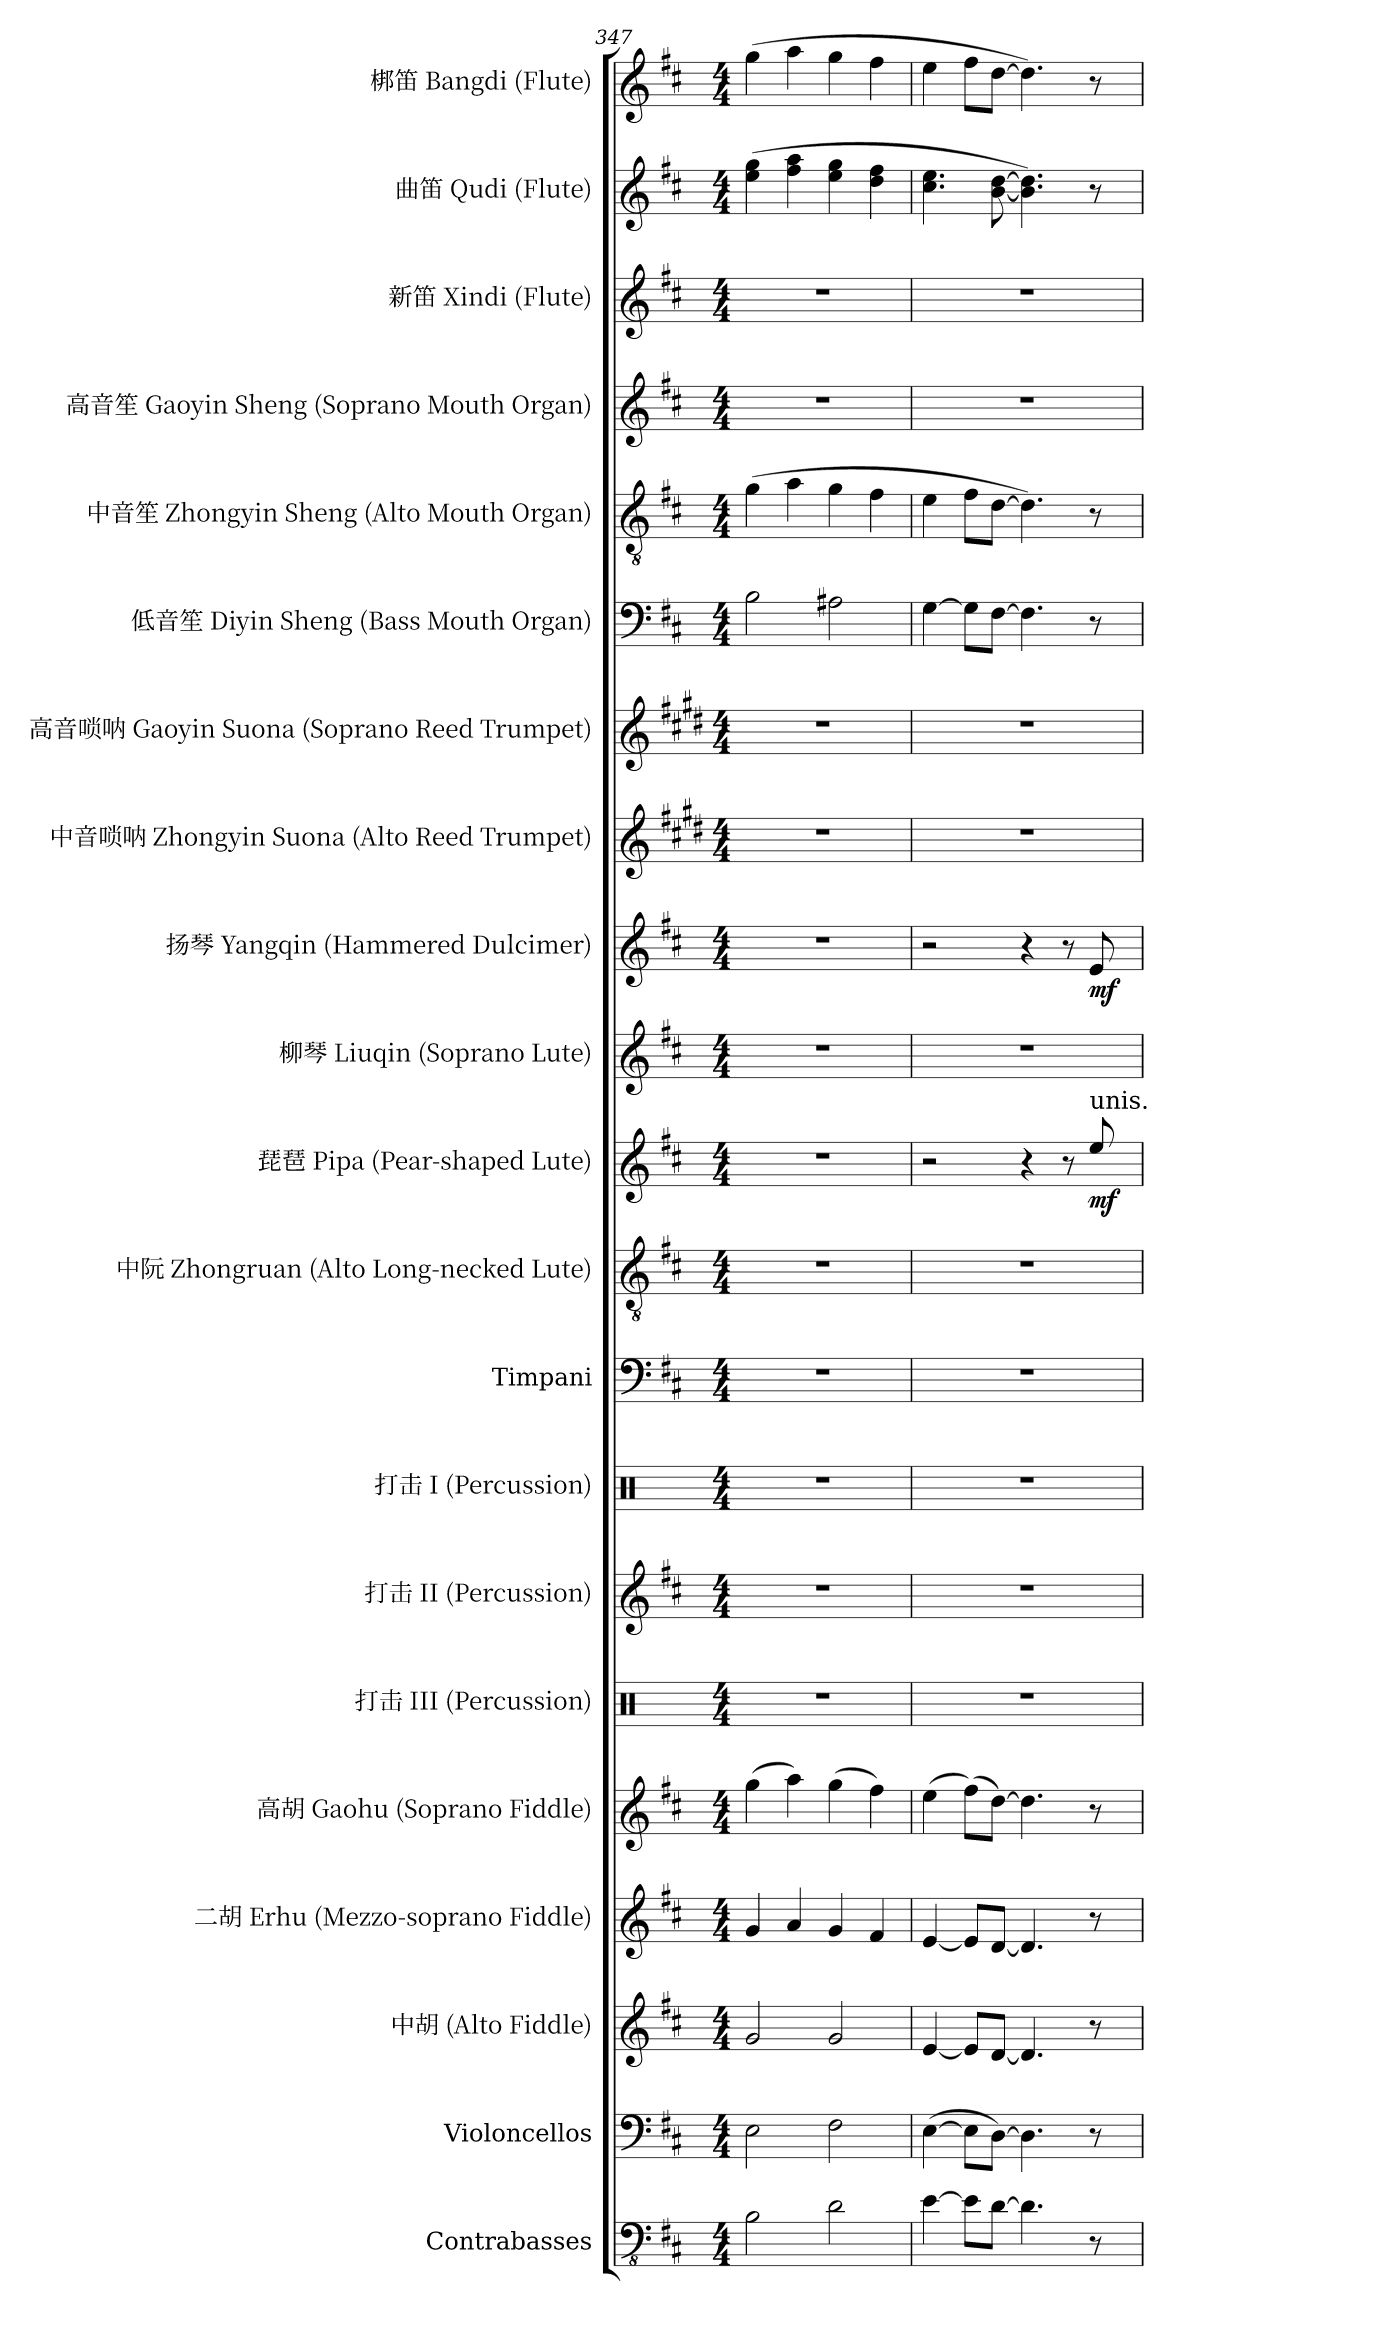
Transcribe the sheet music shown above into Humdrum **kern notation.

**kern	**kern	**kern	**kern	**kern	**kern	**kern	**kern	**kern	**kern	**kern	**dynam	**kern	**kern	**dynam	**kern	**kern	**kern	**kern	**kern	**kern	**kern	**kern
*part21	*part20	*part19	*part18	*part17	*part16	*part15	*part14	*part13	*part12	*part11	*part11	*part10	*part9	*part9	*part8	*part7	*part6	*part5	*part4	*part3	*part2	*part1
*staff21	*staff20	*staff19	*staff18	*staff17	*staff16	*staff15	*staff14	*staff13	*staff12	*staff11	*staff11	*staff10	*staff9	*staff9	*staff8	*staff7	*staff6	*staff5	*staff4	*staff3	*staff2	*staff1
*I"Contrabasses	*I"Violoncellos	*I"中胡 (Alto Fiddle)	*I"二胡 Erhu (Mezzo-soprano Fiddle)	*I"高胡 Gaohu (Soprano Fiddle)	*I"打击 III (Percussion)	*I"打击 II (Percussion)	*I"打击 I (Percussion)	*I"Timpani	*I"中阮 Zhongruan (Alto Long-necked Lute)	*I"琵琶 Pipa (Pear-shaped Lute)	*	*I"柳琴 Liuqin (Soprano Lute)	*I"扬琴 Yangqin  (Hammered Dulcimer)	*	*I"中音唢呐 Zhongyin Suona (Alto Reed Trumpet)	*I"高音唢呐 Gaoyin Suona (Soprano Reed Trumpet)	*I"低音笙 Diyin Sheng (Bass Mouth Organ)	*I"中音笙 Zhongyin Sheng (Alto Mouth Organ)	*I"高音笙 Gaoyin Sheng (Soprano Mouth Organ)	*I"新笛 Xindi (Flute)	*I"曲笛 Qudi (Flute)	*I"梆笛 Bangdi (Flute)
*I'Cbs.	*I'Vcs.	*	*	*	*I'打击 III	*I'打击 II	*I'打击 I	*I'Timp.	*	*	*	*	*	*	*	*	*	*	*	*	*	*
*clefFv4	*clefF4	*clefG2	*clefG2	*clefG2	*clefX	*clefG2	*clefX	*clefF4	*clefGv2	*clefG2	*	*clefG2	*clefG2	*	*clefG2	*clefG2	*clefF4	*clefGv2	*clefG2	*clefG2	*clefG2	*clefG2
*	*	*	*	*	*	*	*	*	*	*ITrd7c12	*	*	*	*	*ITrd1c2	*ITrd1c2	*	*	*	*	*	*
*k[f#c#]	*k[f#c#]	*k[f#c#]	*k[f#c#]	*k[f#c#]	*k[]	*k[f#c#]	*k[]	*k[f#c#]	*k[f#c#]	*k[f#c#]	*	*k[f#c#]	*k[f#c#]	*	*k[f#c#]	*k[f#c#]	*k[f#c#]	*k[f#c#]	*k[f#c#]	*k[f#c#]	*k[f#c#]	*k[f#c#]
*M4/4	*M4/4	*M4/4	*M4/4	*M4/4	*M4/4	*M4/4	*M4/4	*M4/4	*M4/4	*M4/4	*	*M4/4	*M4/4	*	*M4/4	*M4/4	*M4/4	*M4/4	*M4/4	*M4/4	*M4/4	*M4/4
=347	=347	=347	=347	=347	=347	=347	=347	=347	=347	=347	=347	=347	=347	=347	=347	=347	=347	=347	=347	=347	=347	=347
2BB\	2E\	2g/	4g/	(4gg\	1r	1r	1r	1r	1r	1r	.	1r	1r	.	1r	1r	2B\	(4g\	1r	1r	(4ee\ 4gg\	(4gg\
.	.	.	4a/	4aa\)	.	.	.	.	.	.	.	.	.	.	.	.	.	4a\	.	.	4ff#\ 4aa\	4aa\
2D\	2F#\	2g/	4g/	(4gg\	.	.	.	.	.	.	.	.	.	.	.	.	2A#X\	4g\	.	.	4ee\ 4gg\	4gg\
.	.	.	4f#/	4ff#\)	.	.	.	.	.	.	.	.	.	.	.	.	.	4f#\	.	.	4dd\ 4ff#\	4ff#\
=348	=348	=348	=348	=348	=348	=348	=348	=348	=348	=348	=348	=348	=348	=348	=348	=348	=348	=348	=348	=348	=348	=348
[4E\	([4E\	[4e/	[4e/	(4ee\	1r	1r	1r	1r	1r	2r	.	1r	2r	.	1r	1r	[4G\	4e\	1r	1r	4.cc#\ 4.ee\	4ee\
8E\L]	8E\L]	8e/L]	8e/L]	(8ff#\L)	.	.	.	.	.	.	.	.	.	.	.	.	8G\L]	8f#\L	.	.	.	8ff#\L
[8D\J	[8D\J)	[8d/J	[8d/J	[8dd\J)	.	.	.	.	.	.	.	.	.	.	.	.	[8F#\J	[8d\J	.	.	[8b\ [8dd\	[8dd\J
4.D\]	4.D\]	4.d/]	4.d/]	4.dd\]	.	.	.	.	.	4r	.	.	4r	.	.	.	4.F#\]	4.d\])	.	.	4.b\] 4.dd\])	4.dd\])
.	.	.	.	.	.	.	.	.	.	8r	.	.	8r	.	.	.	.	.	.	.	.	.
!	!	!	!	!	!	!	!	!	!	!LO:TX:a:t=unis.	!	!	!	!	!	!	!	!	!	!	!	!
!	!	!	!	!	!	!	!	!	!	!	!LO:DY:b	!	!	!LO:DY:b	!	!	!	!	!	!	!	!
8r	8r	8r	8r	8r	.	.	.	.	.	8e/	mf	.	8e/	mf	.	.	8r	8r	.	.	8r	8r
=	=	=	=	=	=	=	=	=	=	=	=	=	=	=	=	=	=	=	=	=	=	=
*-	*-	*-	*-	*-	*-	*-	*-	*-	*-	*-	*-	*-	*-	*-	*-	*-	*-	*-	*-	*-	*-	*-
